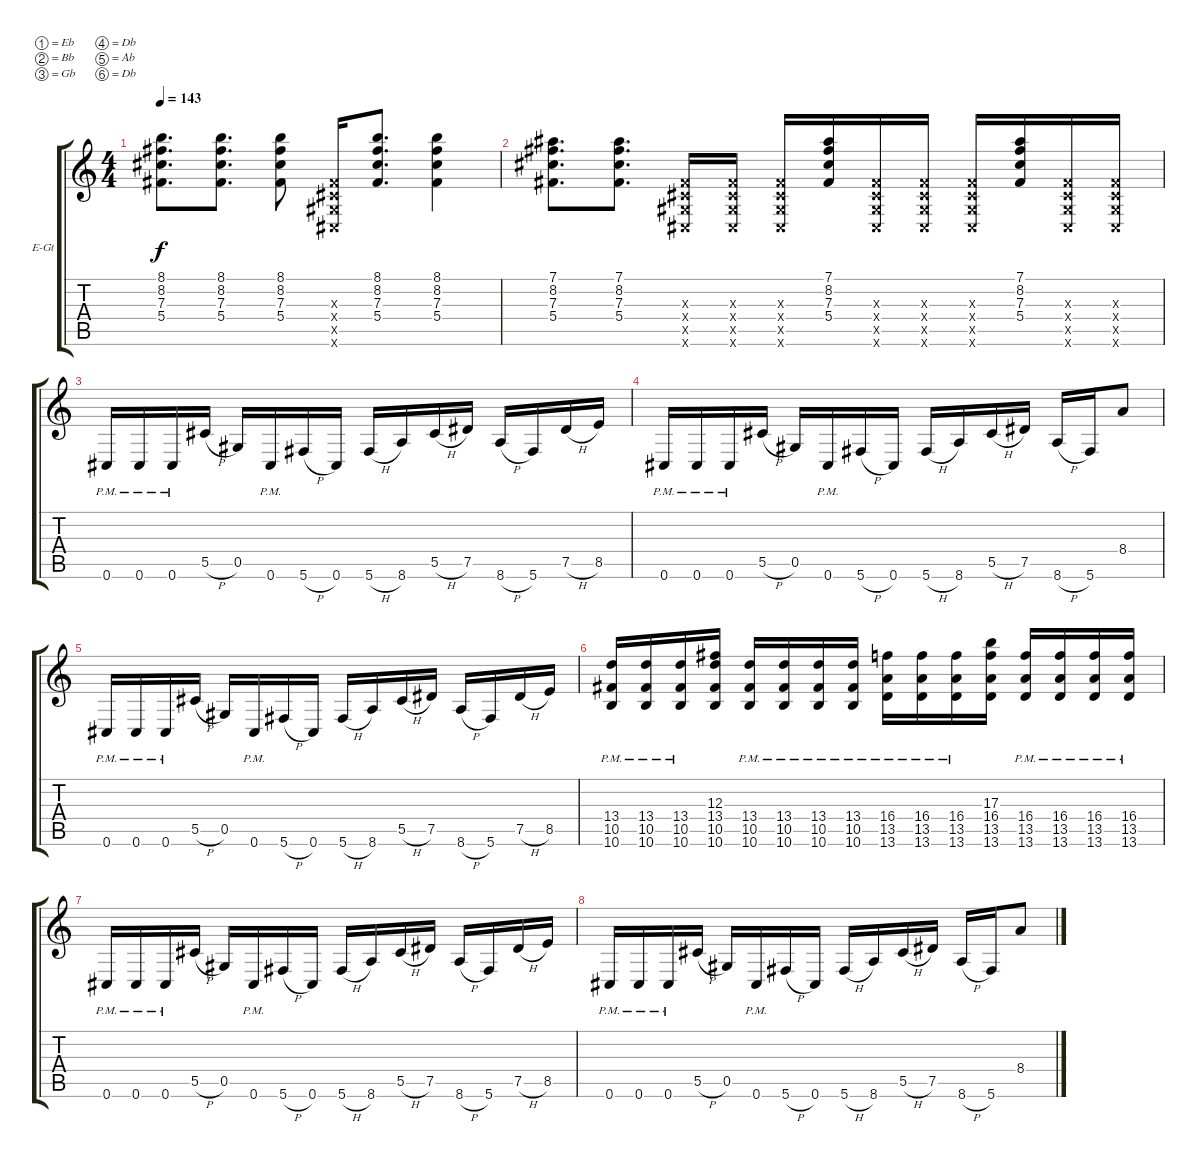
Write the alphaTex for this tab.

\bracketExtendMode groupsimilarinstruments
\firstSystemTrackNameOrientation horizontal
\otherSystemsTrackNameOrientation horizontal
\track ("Tim" "E-Gt") {instrument distortionguitar}
\staff {score tabs}
\tuning (Eb4 Bb3 Gb3 Db3 Ab2 Db2)
\ts (4 4)
\tempo 143
\clef g2
\ks c
(8.1 8.2 7.3 5.4).8{d dy f} (8.1 8.2 7.3 5.4).8{d} (8.1 8.2 7.3 5.4).8 (0.3{x} 0.4{x} 0.5{x} 0.6{x}).16 (8.1 8.2 7.3 5.4).8{d} (8.1 8.2 7.3 5.4).4 |
(7.1 8.2 7.3 5.4).8{d} (7.1 8.2 7.3 5.4).8{d} (0.3{x} 0.4{x} 0.5{x} 0.6{x}).16 (0.3{x} 0.4{x} 0.5{x} 0.6{x}).16 (0.3{x} 0.4{x} 0.5{x} 0.6{x}).16 (7.1 8.2 7.3 5.4).16 (0.3{x} 0.4{x} 0.5{x} 0.6{x}).16 (0.3{x} 0.4{x} 0.5{x} 0.6{x}).16 (0.3{x} 0.4{x} 0.5{x} 0.6{x}).16 (7.1 8.2 7.3 5.4).16 (0.3{x} 0.4{x} 0.5{x} 0.6{x}).16 (0.3{x} 0.4{x} 0.5{x} 0.6{x}).16 |
0.6{pm}.16 0.6{pm}.16 0.6{pm}.16 5.5{h}.16 0.5.16 0.6{pm}.16 5.6{h}.16 0.6.16 5.6{h}.16 8.6.16 5.5{h}.16 7.5.16 8.6{h}.16 5.6.16 7.5{h}.16 8.5.16 |
0.6{pm}.16 0.6{pm}.16 0.6{pm}.16 5.5{h}.16 0.5.16 0.6{pm}.16 5.6{h}.16 0.6.16 5.6{h}.16 8.6.16 5.5{h}.16 7.5.16 8.6{h}.16 5.6.16 8.4.8 |
0.6{pm}.16 0.6{pm}.16 0.6{pm}.16 5.5{h}.16 0.5.16 0.6{pm}.16 5.6{h}.16 0.6.16 5.6{h}.16 8.6.16 5.5{h}.16 7.5.16 8.6{h}.16 5.6.16 7.5{h}.16 8.5.16 |
(13.4{pm} 10.5{pm} 10.6{pm}).16 (13.4{pm} 10.5{pm} 10.6{pm}).16 (13.4{pm} 10.5{pm} 10.6{pm}).16 (12.3 13.4 10.5 10.6).16 (13.4{pm} 10.5{pm} 10.6{pm}).16 (13.4{pm} 10.5{pm} 10.6{pm}).16 (13.4{pm} 10.5{pm} 10.6{pm}).16 (13.4{pm} 10.5{pm} 10.6{pm}).16 (16.4{pm} 13.5{pm} 13.6{pm}).16 (16.4{pm} 13.5{pm} 13.6{pm}).16 (16.4{pm} 13.5{pm} 13.6{pm}).16 (17.3 16.4 13.5 13.6).16 (16.4{pm} 13.5{pm} 13.6{pm}).16 (16.4{pm} 13.5{pm} 13.6{pm}).16 (16.4{pm} 13.5{pm} 13.6{pm}).16 (16.4 13.5{pm} 13.6).16 |
0.6{pm}.16 0.6{pm}.16 0.6{pm}.16 5.5{h}.16 0.5.16 0.6{pm}.16 5.6{h}.16 0.6.16 5.6{h}.16 8.6.16 5.5{h}.16 7.5.16 8.6{h}.16 5.6.16 7.5{h}.16 8.5.16 |
0.6{pm}.16 0.6{pm}.16 0.6{pm}.16 5.5{h}.16 0.5.16 0.6{pm}.16 5.6{h}.16 0.6.16 5.6{h}.16 8.6.16 5.5{h}.16 7.5.16 8.6{h}.16 5.6.16 8.4.8
